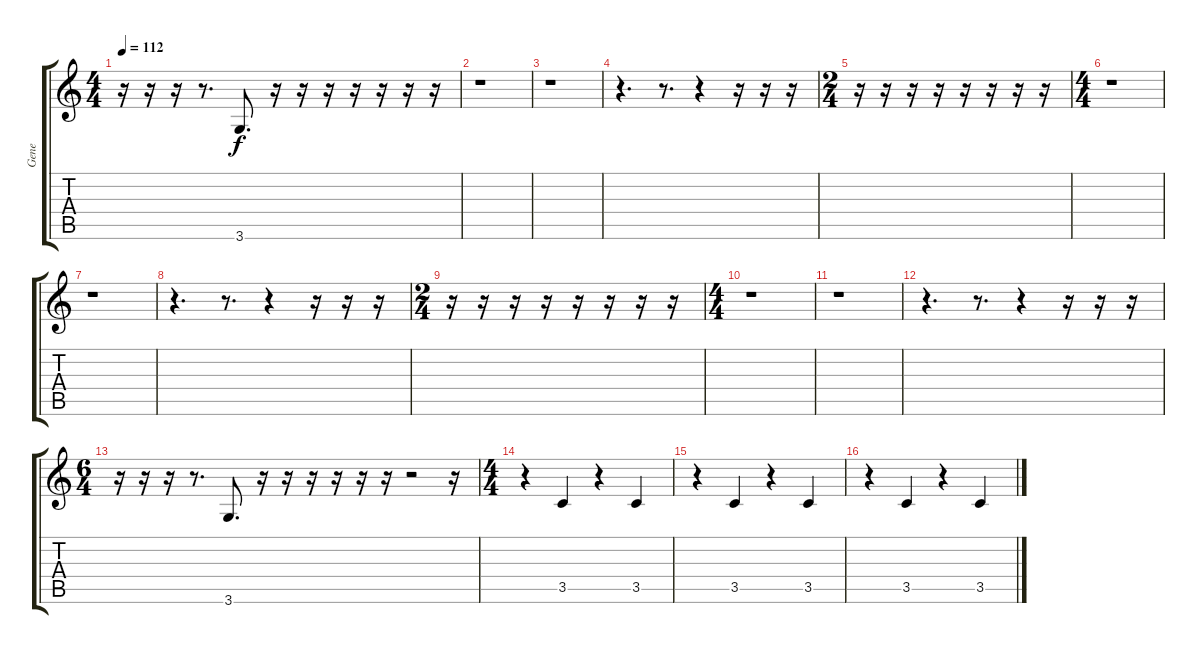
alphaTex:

\track ("Gene" "Gene") {instrument electricbasspick}
\staff {score tabs}
\tuning (E4 B3 G3 D3 A2 E2) {hide}
\ts (4 4)
\tempo 112
\clef g2
\ks c
r.16{dy f} r.16 r.16 r.8{d} 3.6.8{d} r.16 r.16 r.16 r.16 r.16 r.16 r.16 |
r.1 |
r.1 |
r.4{d} r.8{d} r.4 r.16 r.16 r.16 |
\ts (2 4)
r.16 r.16 r.16 r.16 r.16 r.16 r.16 r.16 |
\ts (4 4)
r.1 |
r.1 |
r.4{d} r.8{d} r.4 r.16 r.16 r.16 |
\ts (2 4)
r.16 r.16 r.16 r.16 r.16 r.16 r.16 r.16 |
\ts (4 4)
r.1 |
r.1 |
r.4{d} r.8{d} r.4 r.16 r.16 r.16 |
\ts (6 4)
r.16 r.16 r.16 r.8{d} 3.6.8{d} r.16 r.16 r.16 r.16 r.16 r.16 r.2 r.16 |
\ts (4 4)
r.4 3.5.4 r.4 3.5.4 |
r.4 3.5.4 r.4 3.5.4 |
r.4 3.5.4 r.4 3.5.4
